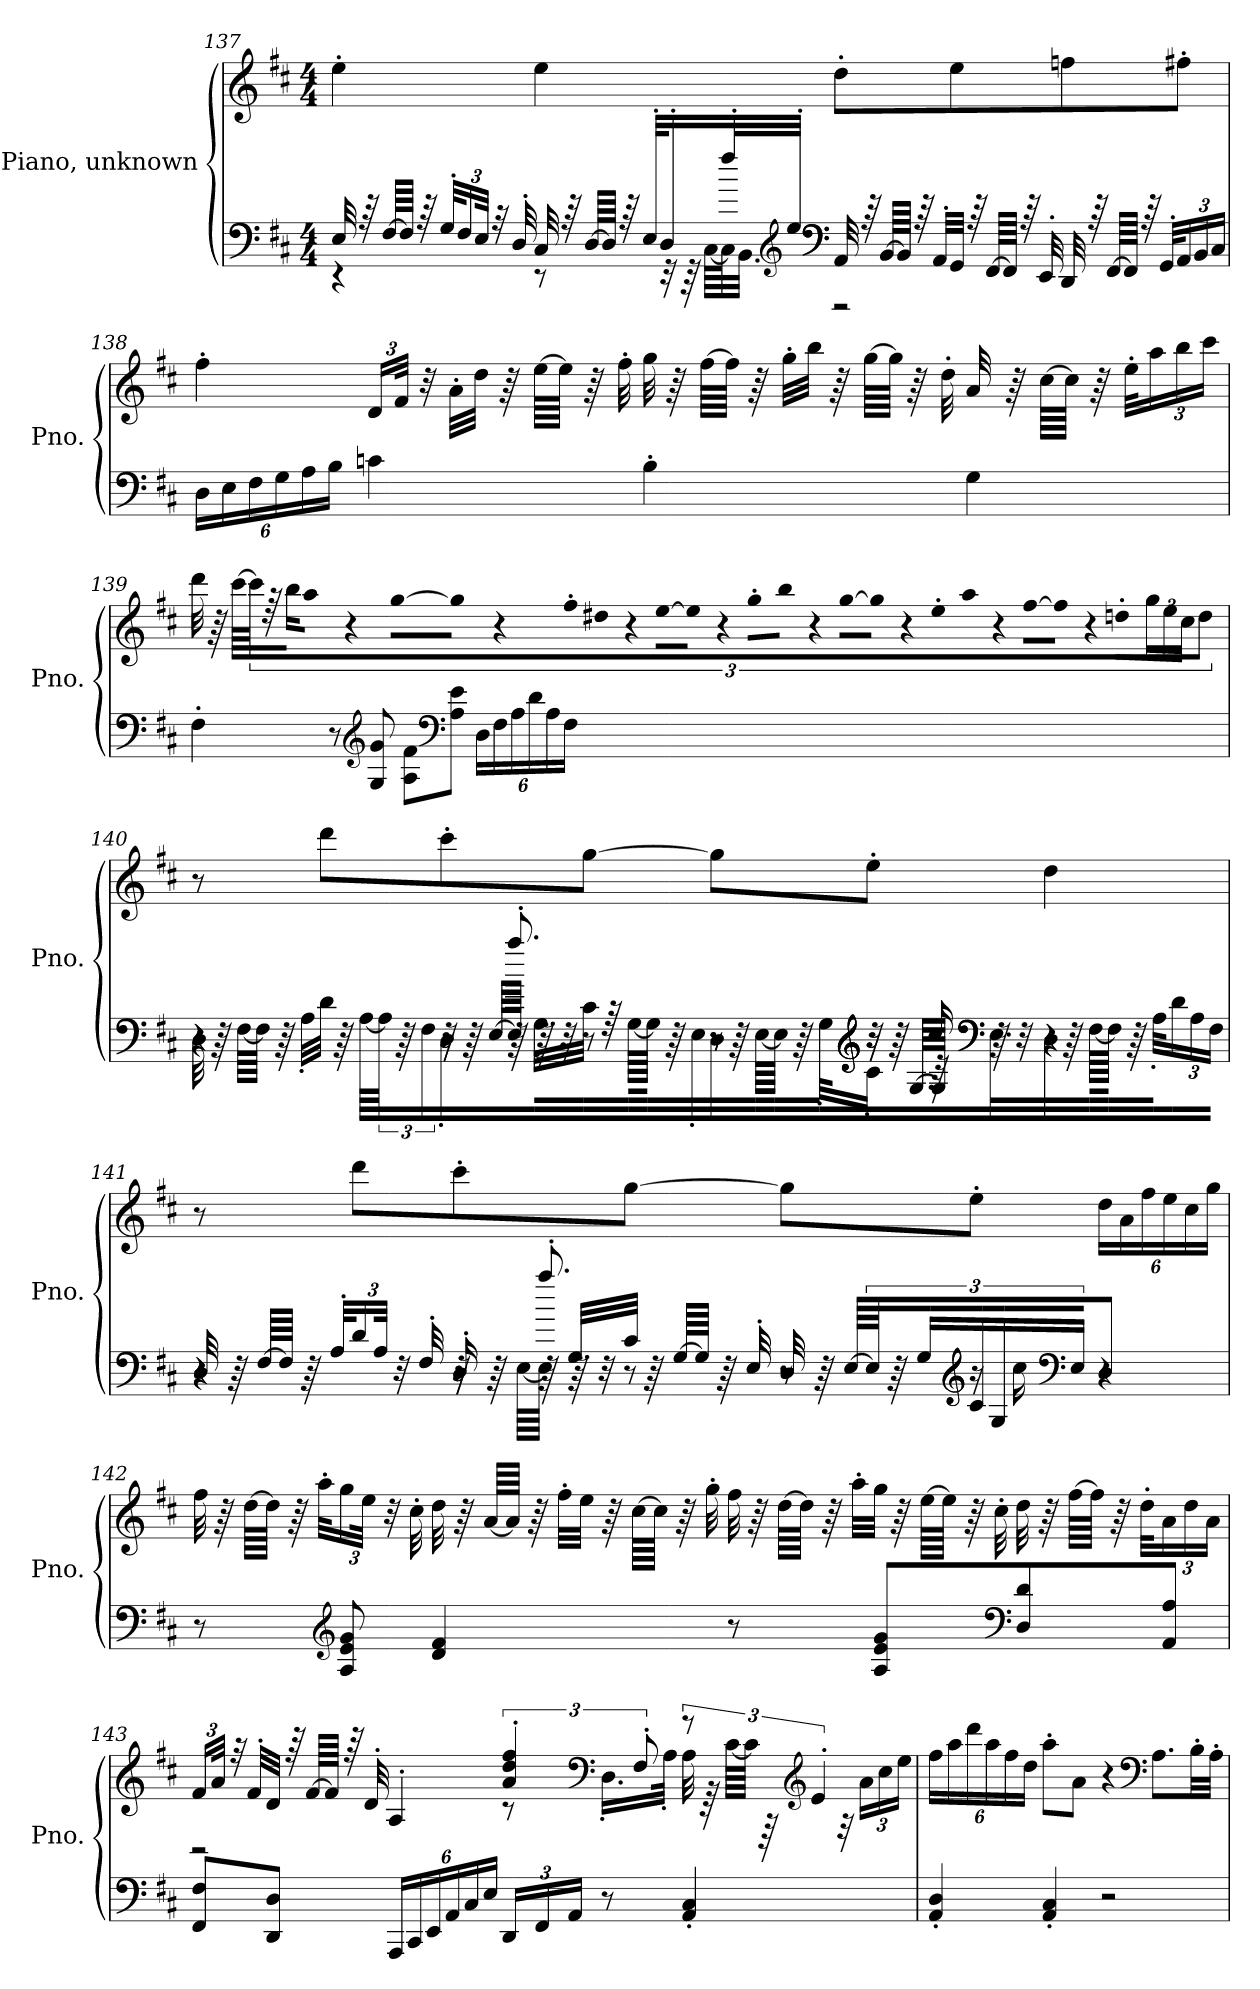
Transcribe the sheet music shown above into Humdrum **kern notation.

**kern	**kern
*part1	*part1
*staff2	*staff1
*I"Piano, unknown	*
*I'Pno.	*
!!LO:LB:g=z
*clefF4	*clefG2
*k[f#c#]	*k[f#c#]
*M4/4	*M4/4
=137	=137
*^	*
32E/	4r	4ee'\
64r	.	.
[64F#/LLLL	.	.
64F#/JJJJ]	.	.
64r	.	.
32G'/KLL	.	.
*Xbrackettup	*	*
24F#/	.	.
48E/JJk	.	.
32r	.	.
32D'/	.	.
32C#/	8r	4ee\
64r	.	.
[64D/LLLL	.	.
64D/JJJJ]	.	.
64r	.	.
32E'/KLL	.	.
16D'/	32r	.
.	64r	.
.	[64C#\LLLL	.
32ff#'/L	64C#\J]	.
.	32.BB\JJJ	.
*clefG2	*	*
32ee'/JJJ	.	.
*clefF4	*	*
32AA/	2r	8dd'\L
64r	.	.
[64BB/LLLL	.	.
64BB/JJJJ]	.	.
64r	.	.
32AA'/LLL	.	.
32GG/JJJ	.	8ee\
64r	.	.
[64FF#/LLLL	.	.
64FF#/JJJJ]	.	.
64r	.	.
32EE'/	.	.
32DD/	.	8ffn\
64r	.	.
[64FF#/LLLL	.	.
64FF#/JJJJ]	.	.
64r	.	.
32GG'/KLL	.	.
24AA/	.	8ff#X'\J
24BB/	.	.
24C#/JJ	.	.
*v	*v	*
!!LO:LB:g=z
=138	=138
24D\LL	4ff#'\
24E\	.
24F#\	.
24G\	.
24A\	.
24B\JJ	.
*	*Xbrackettup
4cn\	24d/LL
.	48f#/JJk
.	32r
.	32a'\LLL
.	32dd\JJJ
.	64r
.	[64ee\LLLL
.	64ee\JJJJ]
.	64r
.	32ff#'\
4B'\	32gg\
.	64r
.	[64ff#\LLLL
.	64ff#\JJJJ]
.	64r
.	32gg'\LLL
.	32bb\JJJ
.	64r
.	[64gg\LLLL
.	64gg\JJJJ]
.	64r
.	32dd'\
4G\	32a/
.	64r
.	[64cc#\LLLL
.	64cc#\JJJJ]
.	64r
.	32ee'\KLL
.	24aa\
.	24bb\
.	24ccc#\JJ
!!LO:LB:g=z
=139	=139
4F#'\	32ddd\
.	64r
.	[64ccc#\LLLL
*	*brackettup
.	96ccc#\JJJJ]
.	96r
.	24bb\LL
.	32aa\JJk
.	64r
.	[64gg\LLLL
.	64gg\JJJJ]
.	64r
.	32ff#'\
8r	32dd#X\
.	64r
.	[64ee\LLLL
.	64ee\JJJJ]
.	64r
.	32gg'\LLL
*clefG2	*
8G/ 8g/	32bb\JJJ
.	64r
.	[64gg\LLLL
.	64gg\JJJJ]
.	64r
.	32ee'\
8A\ 8f#\L	32aa\
.	64r
.	[64ff#\LLLL
.	64ff#\JJJJ]
.	64r
.	32ddn'\KLL
*clefF4	*
*	*Xbrackettup
8A\ 8e\J	24gg\
.	24ee\
.	24cc#\JJ
24D\LL	4dd\
24F#\	.
24A\	.
24d\	.
24A\	.
24F#\JJ	.
!!LO:PB:g=z
=140	=140
*^	*
*	*^	*
4r	32D\	4r	8r
.	64r	.	.
.	[64F#\LLLL	.	.
.	64F#\JJJJ]	.	.
.	64r	.	.
.	32A'\LLL	.	.
.	32d\JJJ	.	8ddd\L
.	64r	.	.
.	[64A\LLLL	.	.
*	*brackettup	*	*
.	96A\JJJJ]	.	.
.	96r	.	.
.	24F#\	.	.
16r	16D'\	32r	8ccc#'\
.	.	64r	.
.	.	[64E/LLLL	.
8.aa'/	64r	64E/JJJJ]	.
.	32.G\LLL	64r	.
.	.	32r	.
.	32c#\JJJ	8r	[8gg\J
.	64r	.	.
.	[64G\LLLL	.	.
.	64G\JJJJ]	.	.
.	64r	.	.
.	32E'\	.	.
8r	32D\	8r	8gg\L]
.	64r	.	.
.	[64E\LLLL	.	.
.	64E\JJJJ]	.	.
.	64r	.	.
.	32G'\KLL	.	.
*clefG2	*	*	*
16r	16c#'\JJ	32r	8ee'\J
.	.	64r	.
.	.	[64G/LLLL	.
16cc#/	64r	64G/JJJJ]	.
*clefF4	*	*	*
.	32.E\	64r	.
.	.	32r	.
4r	32D\	4r	4dd\
.	64r	.	.
.	[64F#\LLLL	.	.
.	64F#\JJJJ]	.	.
.	64r	.	.
.	32A'\KLL	.	.
*	*Xbrackettup	*	*
.	24d\	.	.
.	24A\	.	.
.	24F#\JJ	.	.
!!LO:LB:g=z
=141	=141	=141	=141
4r	4r	32D/	8r
.	.	64r	.
.	.	[64F#/LLLL	.
.	.	64F#/JJJJ]	.
.	.	64r	.
.	.	32A'/KLL	.
.	.	24d/	8ddd\L
.	.	48A/JJk	.
.	.	32r	.
.	.	32F#'/	.
16r	32r	16D'/	8ccc#'\
.	64r	.	.
.	[64E\LLLL	.	.
8.aa'/	64E\JJJJ]	64r	.
.	64r	32.G/LLL	.
.	32r	.	.
.	8r	32c#/JJJ	[8gg\J
.	.	64r	.
.	.	[64G/LLLL	.
.	.	64G/JJJJ]	.
.	.	64r	.
.	.	32E'/	.
2r	8r	32D/	8gg\L]
.	.	64r	.
.	.	[64E/LLLL	.
*	*	*brackettup	*
.	.	96E/JJJJ]	.
.	.	96r	.
.	.	24G/LL	.
*clefG2	*	*	*
*	*	*Xbrackettup	*
.	16r	24c#/	8ee'\J
.	.	24G/	.
.	16cc#\	.	.
*clefF4	*	*	*
.	.	24E/JJ	.
.	4r	4D/	24dd\LL
.	.	.	24a\
.	.	.	24ff#\
.	.	.	24ee\
.	.	.	24cc#\
.	.	.	24gg\JJ
*v	*v	*v	*
!!LO:LB:g=z
=142	=142
8r	32ff#\
.	64r
.	[64dd\LLLL
.	64dd\JJJJ]
.	64r
.	32aa'\KLL
*clefG2	*
8A/ 8e/ 8g/	24gg\
.	48ee\JJk
.	32r
.	32cc#'\
4d/ 4f#/	32dd\
.	64r
.	[64a/LLLL
.	64a/JJJJ]
.	64r
.	32ff#'\LLL
.	32ee\JJJ
.	64r
.	[64cc#\LLLL
.	64cc#\JJJJ]
.	64r
.	32gg'\
8r	32ff#\
.	64r
.	[64dd\LLLL
.	64dd\JJJJ]
.	64r
.	32aa'\LLL
8A/ 8e/ 8g/L	32gg\JJJ
.	64r
.	[64ee\LLLL
.	64ee\JJJJ]
.	64r
.	32cc#'\
*clefF4	*
8D/ 8d/	32dd\
.	64r
.	[64ff#\LLLL
.	64ff#\JJJJ]
.	64r
.	32dd'\KLL
8AA/ 8A/J	24a\
.	24dd\
.	24a\JJ
!!LO:LB:g=z
=143	=143
*	*^
8FF#/ 8F#/L	24f#/LL	2r
.	48a/JJk	.
.	32r	.
.	32f#'/LLL	.
8DD/ 8D/J	32d/JJJ	.
.	64r	.
.	[64f#/LLLL	.
.	64f#/JJJJ]	.
.	64r	.
.	32d'/	.
24AAA/LL	4A'/	.
24CC#/	.	.
24EE/	.	.
24AA/	.	.
24C#/	.	.
24E/JJ	.	.
*	*brackettup	*
24DD/LL	6a/' 6dd/' 6ff#/'	8r
24FF#/	.	.
24AA/JJ	.	.
*	*clefF4	*
8r	.	16.D'\LL
.	12F#'/	.
.	.	32A'\JJk
4AA/' 4C#/'	12r	32A\
.	.	64r
.	.	[64c#\LLLL
.	.	64c#\JJJJ]
.	.	64r
*	*clefG2	*
.	6e'/	.
.	.	32r
*	*	*Xbrackettup
.	.	24a\LL
.	.	24cc#\
.	.	24ee\JJ
*	*v	*v
!!LO:LB:g=z
=144	=144
4AA/' 4D/'	24ff#\LL
.	24aa\
.	24ddd\
.	24aa\
.	24ff#\
.	24dd\JJ
4AA/' 4C#/'	8aa'\L
.	8a\J
2r	4r
*	*clefF4
.	8.A\L
.	32B'\LL
.	32A'\JJJ
=	=
*-	*-
